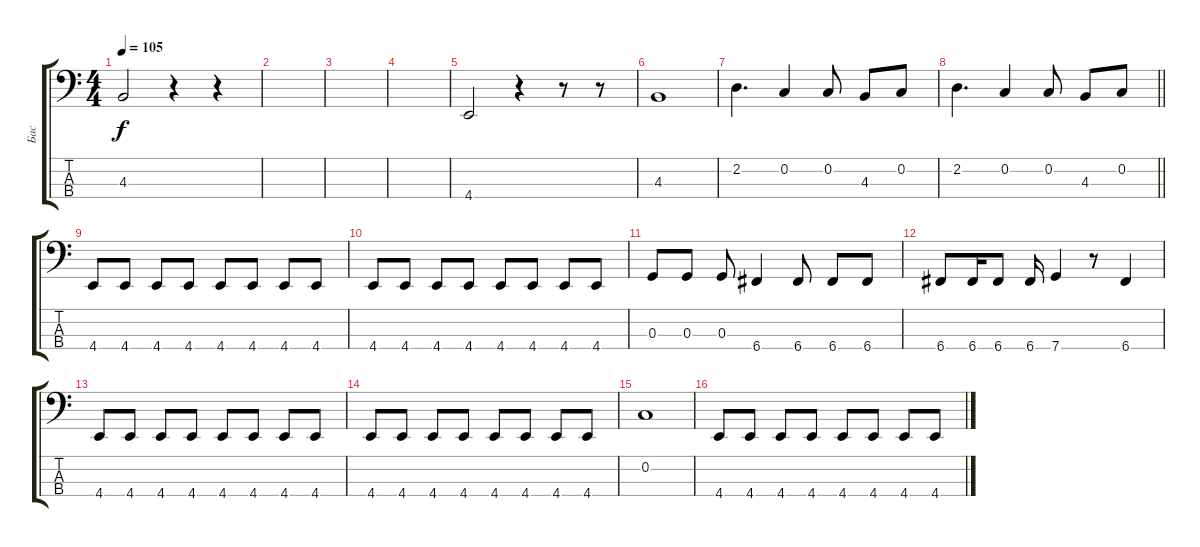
\track ("Бас" "Бас") {instrument electricbassfinger}
\staff {score tabs}
\tuning (F2 C2 G1 C1) {hide}
\ts (4 4)
\tempo 105
\clef f4
\ks c
4.3.2{dy f} r.4 r.4 |
|
|
|
4.4.2 r.4 r.8 r.8 |
4.3.1 |
2.2.4{d} 0.2.4 0.2.8 4.3.8 0.2.8 |
\barLineRight lightlight
2.2.4{d} 0.2.4 0.2.8 4.3.8 0.2.8 |
4.4.8 4.4.8 4.4.8 4.4.8 4.4.8 4.4.8 4.4.8 4.4.8 |
4.4.8 4.4.8 4.4.8 4.4.8 4.4.8 4.4.8 4.4.8 4.4.8 |
0.3.8 0.3.8 0.3.8 6.4.4 6.4.8 6.4.8 6.4.8 |
6.4.8 6.4.16 6.4.8 6.4.16 7.4.4 r.8 6.4.4 |
4.4.8 4.4.8 4.4.8 4.4.8 4.4.8 4.4.8 4.4.8 4.4.8 |
4.4.8 4.4.8 4.4.8 4.4.8 4.4.8 4.4.8 4.4.8 4.4.8 |
0.2.1 |
4.4.8 4.4.8 4.4.8 4.4.8 4.4.8 4.4.8 4.4.8 4.4.8
